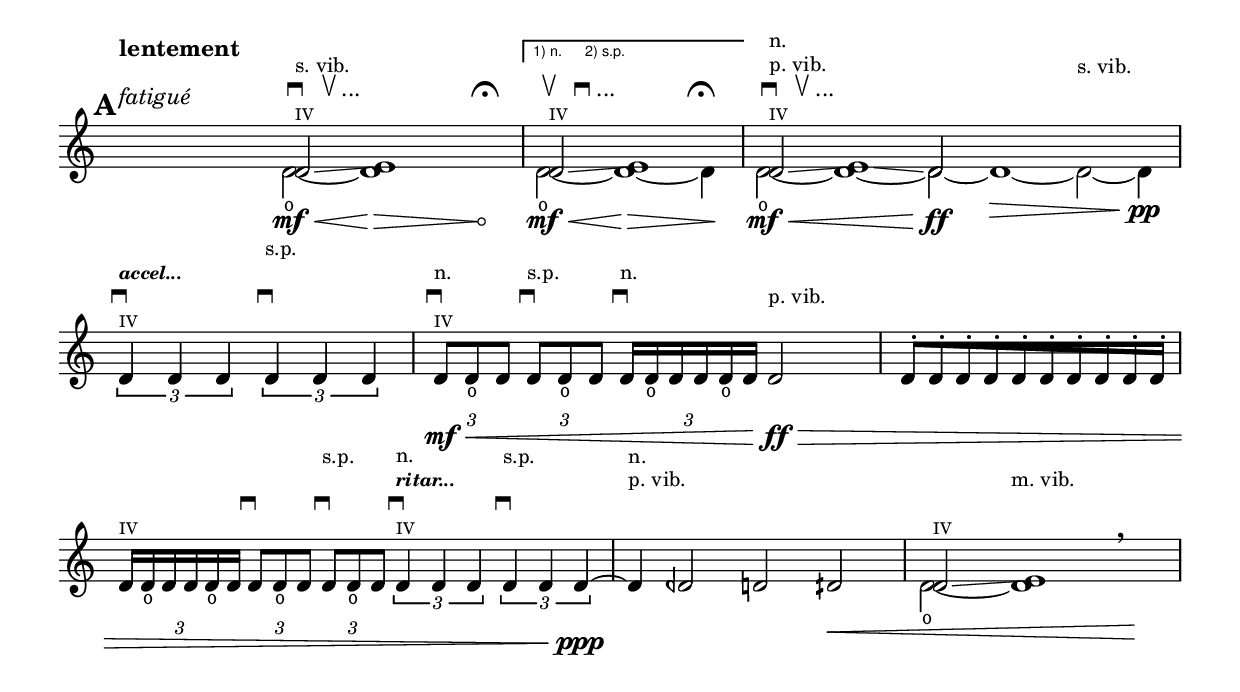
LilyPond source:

%% DO NOT EDIT this file manually; it is automatically
%% generated from Documentation/snippets/new
%% Make any changes in Documentation/snippets/new/
%% and then run scripts/auxiliar/makelsr.py
%%
%% This file is in the public domain.
%% Note: this file works from version 2.21.0
\version "2.21.0"

\header {
  lsrtags = "headword"

  texidoc = "
Unfretted headword

"
  doctitle = "Unfretted headword"
} % begin verbatim

% #!lilypond lcp-extract.ly -*- coding: utf-8; -*-

%%%
%%% les-cinq-pieds:
%%% extract for the lilypond documentaton project
%%%

%% Title:	Les cinq pieds
%% Composer: 	David Séverin
%% Date:	Juillet 2007
%% Instrument:	Violon Solo
%% Dedication:	A mon épouse Lívia De Souza Vidal
%% Additional:	avec l'aide de Krzysztof Wagenaar

%% Statement:

%% Here by, I, the composer, agree that this extract of my composition
%% be in the public domain and can be part of, used and presented in
%% the LilyPond Documention Project.

%% Statement Date: Octber the 9th, 2008


%%%
%%% Abbreviations
%%%

db         = \markup { \musicglyph "scripts.downbow" }
dub        = \markup { \line { \musicglyph "scripts.downbow" " " \musicglyph "scripts.upbow" } }
dubetc     = \markup { \line { \musicglyph "scripts.downbow" " " \musicglyph "scripts.upbow" "..." } }

ub         = \markup { \musicglyph "scripts.upbow" }
udb        = \markup { \line { \musicglyph "scripts.upbow" " " \musicglyph "scripts.downbow" } }
udbetc     = \markup { \line { \musicglyph "scripts.upbow" " " \musicglyph "scripts.downbow" "..." } }

accel   = \markup \tiny \italic \bold "accel..."
ritar   = \markup \tiny \italic \bold "ritar..."

ignore     = \override NoteColumn.ignore-collision = ##t


%%
%% Strings
%%

svib           = \markup \small "s. vib."
pvib           = \markup \small "p. vib."
mvib           = \markup \small "m. vib."
sulp           = \markup \small "s.p."
norm           = \markup \small "n."

quatre         = \markup \teeny "IV"


%%
%% Shifting Notes
%%

shift      = \once \override NoteColumn.force-hshift = #0.9
shifta     = \once \override NoteColumn.force-hshift = #1.2
shiftb     = \once \override NoteColumn.force-hshift = #1.4


%%
%% Hairpin
%%

% aniente        = "a niente"
aniente        = \once \override Hairpin.circled-tip = ##t


%%
%% Tuplets
%%

tupletbp       = \once \override Staff.TupletBracket.padding = #2.25


%%
%% Flag [Note Head - Stem]
%%

noflag         = \once \override Flag.style = #'no-flag

%%%
%%% Functions
%%%

#(define-markup-command (colmark layout props args)
  (markup-list?)
  (let ((entries (cons (list '(baseline-skip . 2.3)) props)
       ))
   (interpret-markup layout entries
    (make-column-markup
     (map (lambda (arg)
	   (markup arg))
      (reverse args))))))


%%%
%%% Instruments
%%%

ViolinSolo = \relative c' {

  \voiceOne

  \set Score.markFormatter                    = #format-mark-box-numbers
  \override Score.VoltaBracket.font-name      = "LilyPond Sans Serif"
  \override Score.VoltaBracket.extra-offset   = #'(0 . 1)
  \override SpacingSpanner.uniform-stretching = ##t


  %% Measure 1
  \time 25/8
  \mark \default
  r2 ^\markup \colmark { \italic "fatigué" " " \bold "lentement"} r4 r r8
  <<
    { \shift d2 \glissando ^\markup \colmark { \quatre \dubetc \svib } \shifta e1 } \\
    { d2 \open \mf \< ~ \aniente d1  \! \> r4 r ^\markup \colmark { " " \fermata } \! }
  >>


  %% Measure 2
  \time 7/4
  \set Score.repeatCommands = #'((volta "1) n.      2) s.p."))
  <<
    { \shift d2 \glissando ^\markup \colmark { \quatre \udbetc } \shifta e1 } \\
    { d2 \open \mf \< ~ d1 \! \> ~ d4 ^\markup \colmark { " " \fermata } \! }
  >>
  \set Score.repeatCommands = #'((volta #f))


  %% Measure 3
  \time 15/4
  <<
    { \shift d2 \glissando ^\markup \colmark { \quatre \dubetc \pvib \norm } \shifta e1 \glissando d2 } \\
    { d2 \open \mf \< ~ d1 ~ 2 \ff  ~ d1 \> ~ d2 ^\markup \colmark { " " " " \svib } ~ d4 \pp}
  >>
  \break

  %% Measure 4
  \time 4/4
  \stemUp
  \tupletDown
  \tuplet 3/2 { d4 ^\markup \colmark { \quatre \db \accel } d d }
  \tuplet 3/2 { d4 ^\markup \colmark { " " \db " " \sulp } d d }



  %% Measure 5
  \time 5/4
  \tupletbp \tuplet 3/2 { d8 \mf \< ^\markup \colmark { \quatre \db \norm } d _\open d }
  \tupletbp \tuplet 3/2 { d8 ^\markup \colmark { " " \db \sulp } d _\open d }
  \tupletbp \tuplet 3/2 { d16 ^\markup \colmark { " " \db \norm } d _\open d d d _\open d }
  d2 \ff ^\markup \colmark { " " \pvib } \>


  %% Measure 6
  \time 5/8
  \once \override Beam.grow-direction = #RIGHT  % \featherDurations #(ly:make-moment 2/3)
  { d16 \staccato
    [ d \staccato d \staccato d \staccato d \staccato d \staccato d \staccato d \staccato d \staccato d \staccato]
  }
  \break


  %% Measure 7
  \time 7/4
  \tupletbp \tuplet 3/2 { d16 ^\markup \colmark { \quatre } d _\open d d d _\open d }
  \tupletbp \tuplet 3/2 { d8 ^\markup \colmark { " " \db } d _\open d }
  \tupletbp \tuplet 3/2 { d8 ^\markup \colmark { " " \db " " \sulp } d _\open d }
  \tuplet 3/2 { d4 ^\markup \colmark { \quatre \db \ritar \norm } d d }
  \tuplet 3/2 { d4 ^\markup \colmark { " " \db " " \sulp } d d \ppp ~ }


  %% Measure 8
  d4 ^\markup \colmark { " " " " \pvib \norm }
  deh2 d dih \<


  %% Measure 9
  <<
    { \shift d2 \glissando ^\markup \colmark { \quatre } \shifta e1 } \\
    { d2 \open ~ d1  ^\markup \colmark { " " " " \mvib } }
  >>
  \breathe r4 \!

}


%%%
%%% Score
%%%

\score {

  <<
    \relative c' <<
      \new Staff \ViolinSolo
    >>

    \hide Score.Rest
    \set Score.defaultBarType          = "-"
  >>

  \layout  {
    indent       = 0.0
    \context {
      \Staff
      \remove "Time_signature_engraver"
    }
    \context {
      \Score
      \remove "Bar_number_engraver"
    }
  }
}
